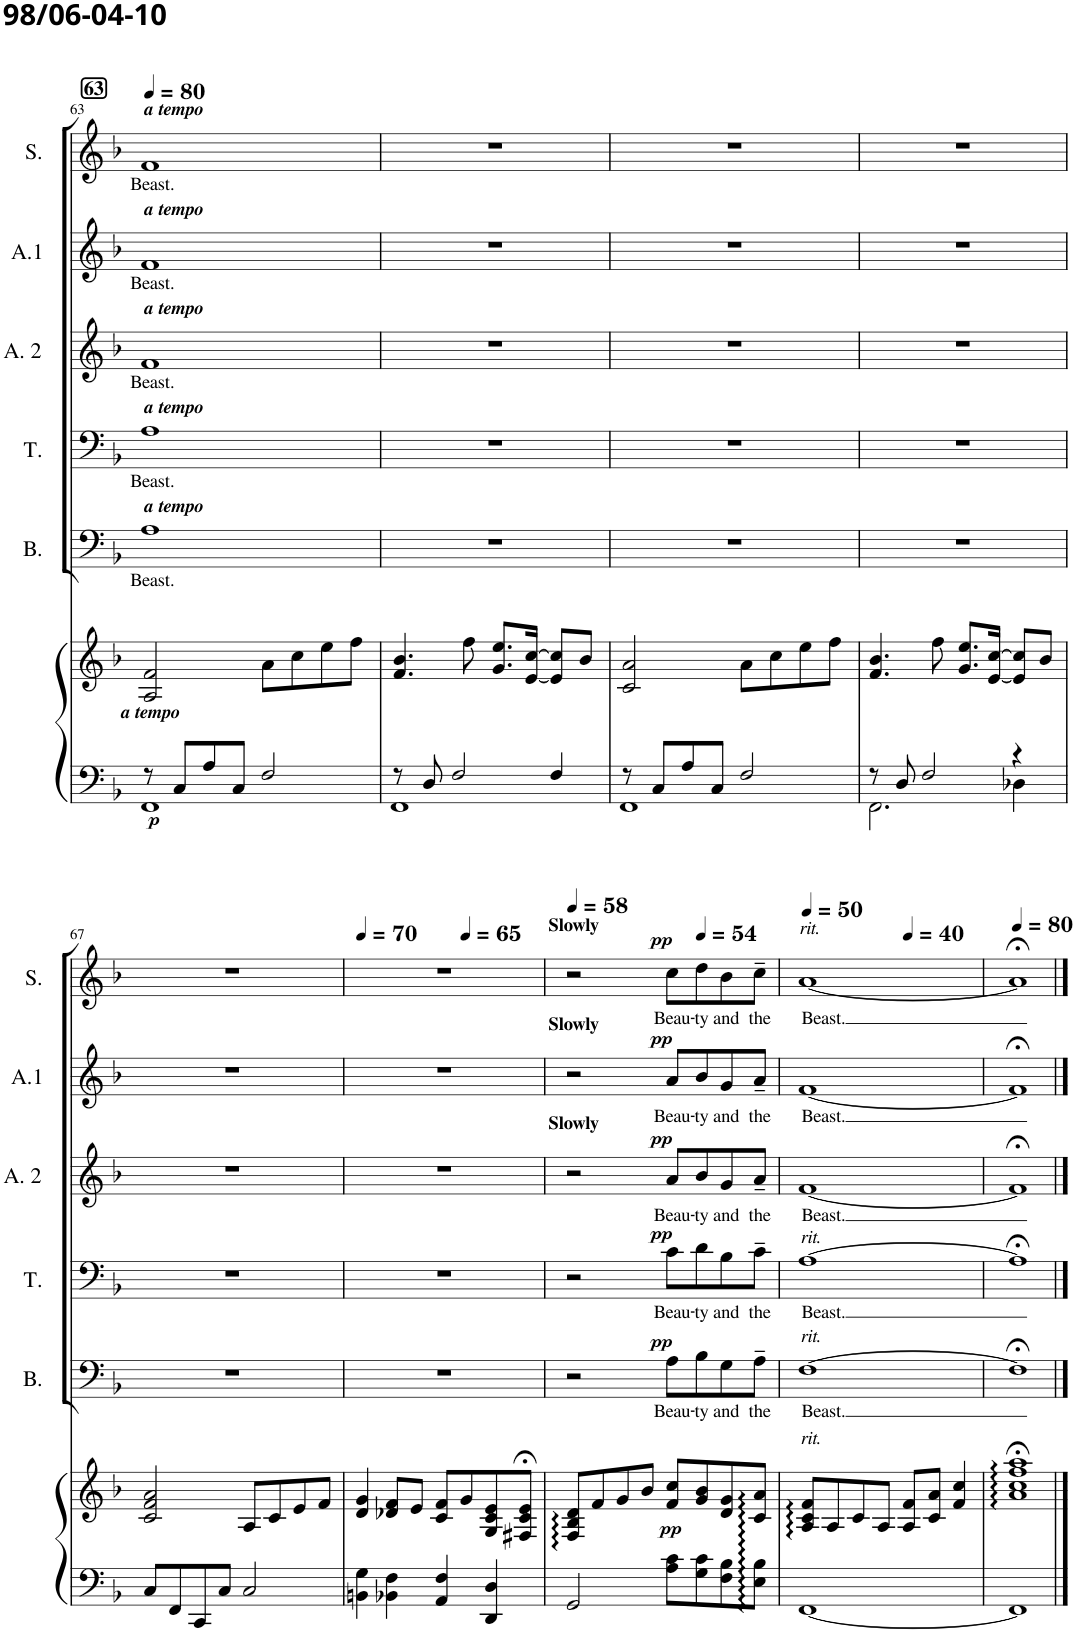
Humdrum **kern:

**kern	**kern	**dynam	**kern	**text	**dynam	**kern	**text	**dynam	**kern	**text	**dynam	**kern	**text	**dynam	**kern	**text	**dynam
*part6	*part6	*part6	*part5	*part5	*part5	*part4	*part4	*part4	*part3	*part3	*part3	*part2	*part2	*part2	*part1	*part1	*part1
*staff7	*staff6	*staff6/7	*staff5	*staff5	*staff5	*staff4	*staff4	*staff4	*staff3	*staff3	*staff3	*staff2	*staff2	*staff2	*staff1	*staff1	*staff1
*I"Piano	*	*	*I"Bass	*	*	*I"Tenor	*	*	*I"Alto 2	*	*	*I"Alto 1	*	*	*I"Soprano	*	*
*I'Pno	*	*	*I'B.	*	*	*I'T.	*	*	*I'A. 2	*	*	*I'A.1	*	*	*I'S.	*	*
!!LO:PB:g=z
*clefF4	*clefG2	*	*clefF4	*	*	*clefF4	*	*	*clefG2	*	*	*clefG2	*	*	*clefG2	*	*
*k[b-]	*k[b-]	*	*k[b-]	*	*	*k[b-]	*	*	*k[b-]	*	*	*k[b-]	*	*	*k[b-]	*	*
*M4/4	*M4/4	*	*M4/4	*	*	*M4/4	*	*	*M4/4	*	*	*M4/4	*	*	*M4/4	*	*
*MM80	*MM80	*	*MM80	*	*	*MM80	*	*	*MM80	*	*	*MM80	*	*	*MM80	*	*
!!LO:REH:place=s1:a:B:cj:fs=11:t=63
=63	=63	=63	=63	=63	=63	=63	=63	=63	=63	=63	=63	=63	=63	=63	=63	=63	=63
*^	*	*	*	*	*	*	*	*	*	*	*	*	*	*	*	*	*
!	!	!	!	!	!	!	!	!	!	!	!	!	!	!	!	!LO:TX:a:Bi:t=a tempo	!	!
!	!	!	!	!	!	!	!	!	!	!	!	!	!LO:TX:a:Bi:t=a tempo	!	!	!	!	!
!	!	!	!	!	!	!	!	!	!	!LO:TX:a:Bi:t=a tempo	!	!	!	!	!	!	!	!
!	!	!	!	!	!	!	!LO:TX:a:Bi:t=a tempo	!	!	!	!	!	!	!	!	!	!	!
!	!	!	!	!LO:TX:a:Bi:t=a tempo	!	!	!	!	!	!	!	!	!	!	!	!	!	!
!LO:TX:a:Bi:t=a tempo	!	!	!	!	!	!	!	!	!	!	!	!	!	!	!	!	!	!
!	!	!	!LO:DY:b=2	!	!LO:LY:b	!	!	!LO:LY:b	!	!	!LO:LY:b	!	!	!LO:LY:b	!	!	!LO:LY:b	!
8r	1FF	2A/ 2f/	p	1A	Beast.	.	1A	Beast.	.	1f	Beast.	.	1f	Beast.	.	1f	Beast.	.
8C/L	.	.	.	.	.	.	.	.	.	.	.	.	.	.	.	.	.	.
8A/	.	.	.	.	.	.	.	.	.	.	.	.	.	.	.	.	.	.
8C/J	.	.	.	.	.	.	.	.	.	.	.	.	.	.	.	.	.	.
2F/	.	8a\L	.	.	.	.	.	.	.	.	.	.	.	.	.	.	.	.
.	.	8cc\	.	.	.	.	.	.	.	.	.	.	.	.	.	.	.	.
.	.	8ee\	.	.	.	.	.	.	.	.	.	.	.	.	.	.	.	.
.	.	8ff\J	.	.	.	.	.	.	.	.	.	.	.	.	.	.	.	.
=64	=64	=64	=64	=64	=64	=64	=64	=64	=64	=64	=64	=64	=64	=64	=64	=64	=64	=64
8r	1FF	4.f/ 4.b-/	.	1r	.	.	1r	.	.	1r	.	.	1r	.	.	1r	.	.
8D/	.	.	.	.	.	.	.	.	.	.	.	.	.	.	.	.	.	.
2F/	.	.	.	.	.	.	.	.	.	.	.	.	.	.	.	.	.	.
.	.	8ff\	.	.	.	.	.	.	.	.	.	.	.	.	.	.	.	.
.	.	8.g/ 8.ee/L	.	.	.	.	.	.	.	.	.	.	.	.	.	.	.	.
.	.	[16e/ [16cc/Jk	.	.	.	.	.	.	.	.	.	.	.	.	.	.	.	.
4F/	.	8e/] 8cc/]L	.	.	.	.	.	.	.	.	.	.	.	.	.	.	.	.
.	.	8b-/J	.	.	.	.	.	.	.	.	.	.	.	.	.	.	.	.
=65	=65	=65	=65	=65	=65	=65	=65	=65	=65	=65	=65	=65	=65	=65	=65	=65	=65	=65
8r	1FF	2c/ 2a/	.	1r	.	.	1r	.	.	1r	.	.	1r	.	.	1r	.	.
8C/L	.	.	.	.	.	.	.	.	.	.	.	.	.	.	.	.	.	.
8A/	.	.	.	.	.	.	.	.	.	.	.	.	.	.	.	.	.	.
8C/J	.	.	.	.	.	.	.	.	.	.	.	.	.	.	.	.	.	.
2F/	.	8a\L	.	.	.	.	.	.	.	.	.	.	.	.	.	.	.	.
.	.	8cc\	.	.	.	.	.	.	.	.	.	.	.	.	.	.	.	.
.	.	8ee\	.	.	.	.	.	.	.	.	.	.	.	.	.	.	.	.
.	.	8ff\J	.	.	.	.	.	.	.	.	.	.	.	.	.	.	.	.
=66	=66	=66	=66	=66	=66	=66	=66	=66	=66	=66	=66	=66	=66	=66	=66	=66	=66	=66
8r	2.FF\	4.f/ 4.b-/	.	1r	.	.	1r	.	.	1r	.	.	1r	.	.	1r	.	.
8D/	.	.	.	.	.	.	.	.	.	.	.	.	.	.	.	.	.	.
2F/	.	.	.	.	.	.	.	.	.	.	.	.	.	.	.	.	.	.
.	.	8ff\	.	.	.	.	.	.	.	.	.	.	.	.	.	.	.	.
.	.	8.g/ 8.ee/L	.	.	.	.	.	.	.	.	.	.	.	.	.	.	.	.
.	.	[16e/ [16cc/Jk	.	.	.	.	.	.	.	.	.	.	.	.	.	.	.	.
4r	4D-X\	8e/] 8cc/]L	.	.	.	.	.	.	.	.	.	.	.	.	.	.	.	.
.	.	8b-/J	.	.	.	.	.	.	.	.	.	.	.	.	.	.	.	.
*v	*v	*	*	*	*	*	*	*	*	*	*	*	*	*	*	*	*	*
!!LO:LB:g=z
=67	=67	=67	=67	=67	=67	=67	=67	=67	=67	=67	=67	=67	=67	=67	=67	=67	=67
8C/L	2c/ 2f/ 2a/	.	1r	.	.	1r	.	.	1r	.	.	1r	.	.	1r	.	.
8FF/	.	.	.	.	.	.	.	.	.	.	.	.	.	.	.	.	.
8CC/	.	.	.	.	.	.	.	.	.	.	.	.	.	.	.	.	.
8C/J	.	.	.	.	.	.	.	.	.	.	.	.	.	.	.	.	.
2C/	8A/L	.	.	.	.	.	.	.	.	.	.	.	.	.	.	.	.
.	8c/	.	.	.	.	.	.	.	.	.	.	.	.	.	.	.	.
.	8e/	.	.	.	.	.	.	.	.	.	.	.	.	.	.	.	.
.	8f/J	.	.	.	.	.	.	.	.	.	.	.	.	.	.	.	.
=68	=68	=68	=68	=68	=68	=68	=68	=68	=68	=68	=68	=68	=68	=68	=68	=68	=68
*	*	*	*	*	*	*	*	*	*	*	*	*	*	*	*MM70	*	*
*	*	*	*	*	*	*	*	*	*	*	*	*	*	*	*^	*	*
4BBn\ 4G\	4d/ 4g/	.	1r	.	.	1r	.	.	1r	.	.	1r	.	.	1r	2ryy	.	.
4BB-X\ 4F\	8d-X/ 8f/L	.	.	.	.	.	.	.	.	.	.	.	.	.	.	.	.	.
.	8e/J	.	.	.	.	.	.	.	.	.	.	.	.	.	.	.	.	.
4AA/ 4F/	8c/ 8f/L	.	.	.	.	.	.	.	.	.	.	.	.	.	.	8ryy	.	.
*	*	*	*	*	*	*	*	*	*	*	*	*	*	*	*MM65	*	*	*
.	8g/	.	.	.	.	.	.	.	.	.	.	.	.	.	.	4.ryy	.	.
4DD/ 4D/	8G/ 8c/ 8e/	.	.	.	.	.	.	.	.	.	.	.	.	.	.	.	.	.
.	8F#X/;< 8c/;< 8e/;<J	.	.	.	.	.	.	.	.	.	.	.	.	.	.	.	.	.
*	*	*	*	*	*	*	*	*	*	*	*	*	*	*	*v	*v	*	*
=69	=69	=69	=69	=69	=69	=69	=69	=69	=69	=69	=69	=69	=69	=69	=69	=69	=69
*	*	*	*	*	*	*	*	*	*	*	*	*	*	*	*MM58	*	*
*	*	*	*	*	*	*	*	*	*	*	*	*	*	*	*^	*	*
!	!	!	!	!	!	!	!	!	!	!	!	!	!	!	!LO:TX:a:B:t=Slowly	!	!	!
!	!	!	!	!	!	!	!	!	!	!	!	!LO:TX:a:B:t=Slowly	!	!	!	!	!	!
!	!	!	!	!	!	!	!	!	!LO:TX:a:B:t=Slowly	!	!	!	!	!	!	!	!	!
*	*	*	*	*	*	*	*	*	*	*	*	*	*	*	*v	*v	*	*
2GG/	8F/ 8B-/ 8d/L	.	2r	.	.	2r	.	.	2r	.	.	2r	.	.	2r	.	.
.	8f/	.	.	.	.	.	.	.	.	.	.	.	.	.	.	.	.
.	8g/	.	.	.	.	.	.	.	.	.	.	.	.	.	.	.	.
.	8b-/J	.	.	.	.	.	.	.	.	.	.	.	.	.	.	.	.
!	!	!LO:DY:b	!	!LO:LY:b	!LO:DY:a	!	!LO:LY:b	!LO:DY:a	!	!LO:LY:b	!LO:DY:a	!	!LO:LY:b	!LO:DY:a	!	!LO:LY:b	!LO:DY:a
8A\ 8c\L	8f/ 8cc/L	pp	8A\L	Beau-	pp	8c\L	Beau-	pp	8a/L	Beau-	pp	8a/L	Beau-	pp	8cc\L	Beau-	pp
*	*	*	*	*	*	*	*	*	*	*	*	*	*	*	*MM54	*	*
!	!	!	!	!LO:LY:b	!	!	!LO:LY:b	!	!	!LO:LY:b	!	!	!LO:LY:b	!	!	!LO:LY:b	!
8G\ 8c\	8g/ 8b-/	.	8B-\	-ty	.	8d\	-ty	.	8b-/	-ty	.	8b-/	-ty	.	8dd\	-ty	.
!	!	!	!	!LO:LY:b	!	!	!LO:LY:b	!	!	!LO:LY:b	!	!	!LO:LY:b	!	!	!LO:LY:b	!
8F\ 8B-\	8d/ 8g/	.	8G\	and	.	8B-\	and	.	8g/	and	.	8g/	and	.	8b-\	and	.
!	!	!	!	!LO:LY:b	!	!	!LO:LY:b	!	!	!LO:LY:b	!	!	!LO:LY:b	!	!	!LO:LY:b	!
8E\ 8B-\J	8c/ 8a/J	.	8A~\J	the	.	8c~\J	the	.	8a~/J	the	.	8a~/J	the	.	8cc~\J	the	.
=70	=70	=70	=70	=70	=70	=70	=70	=70	=70	=70	=70	=70	=70	=70	=70	=70	=70
*	*	*	*	*	*	*	*	*	*	*	*	*	*	*	*MM50	*	*
!	!	!	!	!	!	!	!	!	!	!	!	!	!	!	!LO:TX:a:i:t=rit.	!	!
!	!	!	!	!	!	!LO:TX:a:i:t=rit.	!	!	!	!	!	!	!	!	!	!	!
!	!	!	!LO:TX:a:i:t=rit.	!	!	!	!	!	!	!	!	!	!	!	!	!	!
!	!LO:TX:a:i:t=rit.	!	!	!	!	!	!	!	!	!	!	!	!	!	!	!	!
!	!	!	!	!LO:LY:b	!	!	!LO:LY:b	!	!	!LO:LY:b	!	!	!LO:LY:b	!	!	!LO:LY:b	!
*	*	*	*	*	*	*	*	*	*	*	*	*	*	*	*^	*	*
[1FF	8A/ 8c/ 8f/L	.	[1F	Beast.	.	[1A	Beast.	.	[1f	Beast.	.	[1f	Beast.	.	[1a	2ryy	Beast.	.
.	8A/	.	.	.	.	.	.	.	.	.	.	.	.	.	.	.	.	.
.	8c/	.	.	.	.	.	.	.	.	.	.	.	.	.	.	.	.	.
.	8A/J	.	.	.	.	.	.	.	.	.	.	.	.	.	.	.	.	.
*	*	*	*	*	*	*	*	*	*	*	*	*	*	*	*MM40	*	*	*
.	8A/ 8f/L	.	.	.	.	.	.	.	.	.	.	.	.	.	.	2ryy	.	.
.	8c/ 8a/J	.	.	.	.	.	.	.	.	.	.	.	.	.	.	.	.	.
.	4f/ 4cc/	.	.	.	.	.	.	.	.	.	.	.	.	.	.	.	.	.
*	*	*	*	*	*	*	*	*	*	*	*	*	*	*	*v	*v	*	*
=71	=71	=71	=71	=71	=71	=71	=71	=71	=71	=71	=71	=71	=71	=71	=71	=71	=71
*	*	*	*	*	*	*	*	*	*	*	*	*	*	*	*MM80	*	*
1FF]	1a;< 1cc;< 1ff;< 1aa;<	.	1F;<]	.	.	1A;<]	.	.	1f;<]	.	.	1f;<]	.	.	1a;<]	.	.
==	==	==	==	==	==	==	==	==	==	==	==	==	==	==	==	==	==
*-	*-	*-	*-	*-	*-	*-	*-	*-	*-	*-	*-	*-	*-	*-	*-	*-	*-
